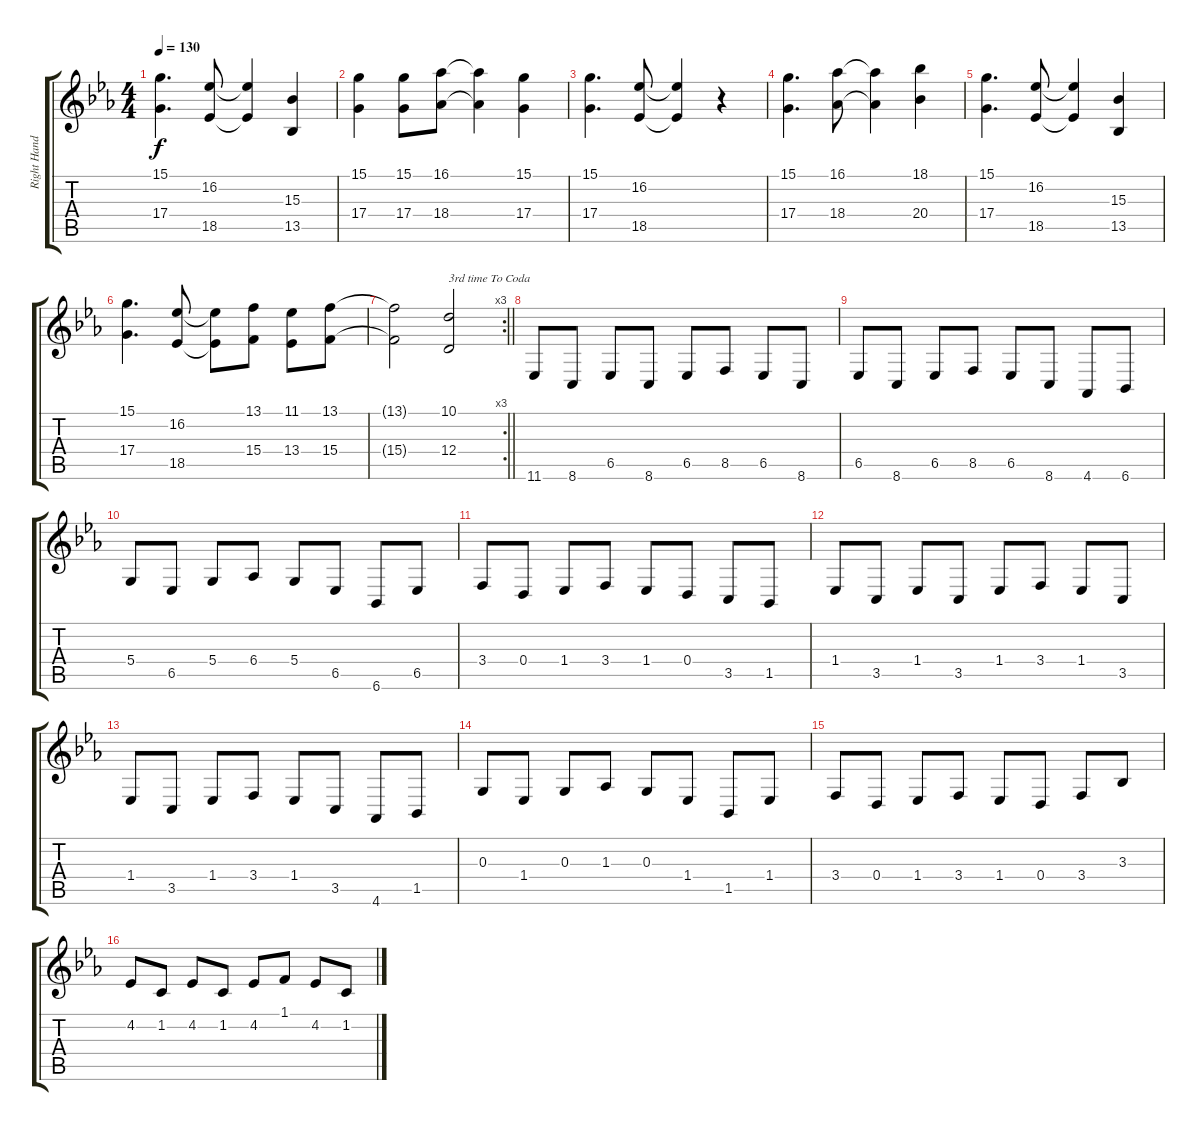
\track ("Right Hand" "Right Hand") {instrument brightacousticpiano}
\staff {score tabs}
\tuning (E4 B3 G3 D3 A2 E2) {hide}
\ts (4 4)
\tempo 130
\clef g2
\ks cminor
(15.1 17.4).4{d dy f} (16.2 18.5).8 (16.2{t} 18.5{t}).4 (15.3 13.5).4 |
(15.1 17.4).4 (15.1 17.4).8 (16.1 18.4).8 (16.1{t} 18.4{t}).4 (15.1 17.4).4 |
(15.1 17.4).4{d} (16.2 18.5).8 (16.2{t} 18.5{t}).4 r.4 |
(15.1 17.4).4{d} (16.1 18.4).8 (16.1{t} 18.4{t}).4 (18.1 20.4).4 |
(15.1 17.4).4{d} (16.2 18.5).8 (16.2{t} 18.5{t}).4 (15.3 13.5).4 |
(15.1 17.4).4{d} (16.2 18.5).8 (16.2{t} 18.5{t}).8 (13.1 15.4).8 (11.1 13.4).8 (13.1 15.4).8 |
\rc 3
\barLineRight lightlight
(13.1{t} 15.4{t}).2 (10.1 12.4).2{txt "3rd time To Coda"} |
\section ("" "")
11.6.8 8.6.8 6.5.8 8.6.8 6.5.8 8.5.8 6.5.8 8.6.8 |
6.5.8 8.6.8 6.5.8 8.5.8 6.5.8 8.6.8 4.6.8 6.6.8 |
5.4.8 6.5.8 5.4.8 6.4.8 5.4.8 6.5.8 6.6.8 6.5.8 |
3.4.8 0.4.8 1.4.8 3.4.8 1.4.8 0.4.8 3.5.8 1.5.8 |
1.4.8 3.5.8 1.4.8 3.5.8 1.4.8 3.4.8 1.4.8 3.5.8 |
1.4.8 3.5.8 1.4.8 3.4.8 1.4.8 3.5.8 4.6.8 1.5.8 |
0.3.8 1.4.8 0.3.8 1.3.8 0.3.8 1.4.8 1.5.8 1.4.8 |
3.4.8 0.4.8 1.4.8 3.4.8 1.4.8 0.4.8 3.4.8 3.3.8 |
4.2.8 1.2.8 4.2.8 1.2.8 4.2.8 1.1.8 4.2.8 1.2.8
